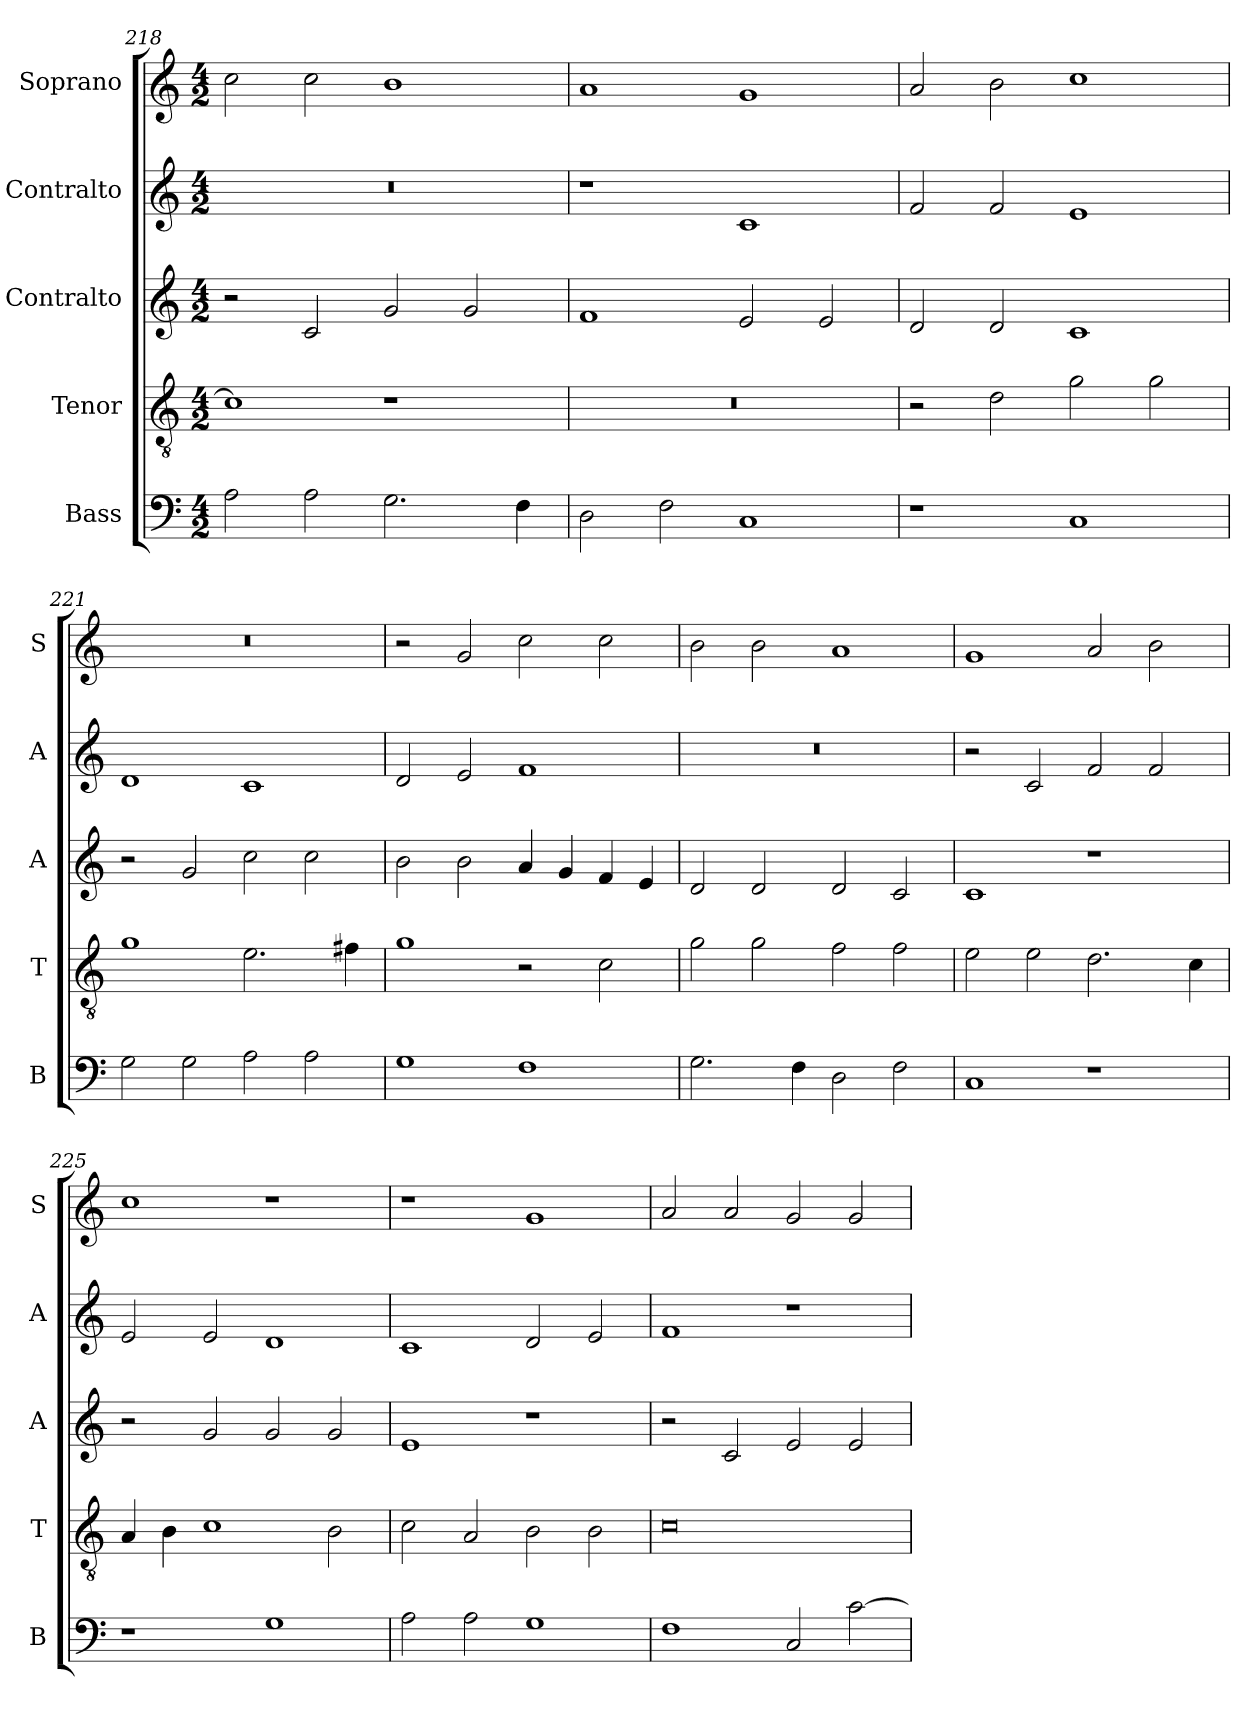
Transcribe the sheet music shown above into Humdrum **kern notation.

**kern	**kern	**kern	**kern	**kern
*part5	*part4	*part3	*part2	*part1
*staff5	*staff4	*staff3	*staff2	*staff1
*I"Bass	*I"Tenor	*I"Contralto	*I"Contralto	*I"Soprano
*I'B	*I'T	*I'A	*I'A	*I'S
*clefF4	*clefGv2	*clefG2	*clefG2	*clefG2
*k[]	*k[]	*k[]	*k[]	*k[]
*G:mix	*G:mix	*G:mix	*G:mix	*G:mix
*M4/2	*M4/2	*M4/2	*M4/2	*M4/2
=218	=218	=218	=218	=218
2A	1c]	2r	0r	2cc
2A	.	2c	.	2cc
2.G	1r	2g	.	1b
.	.	2g	.	.
4F	.	.	.	.
=219	=219	=219	=219	=219
2D	0r	1f	1r	1a
2F	.	.	.	.
1C	.	2e	1c	1g
.	.	2e	.	.
=220	=220	=220	=220	=220
1r	2r	2d	2f	2a
.	2d	2d	2f	2b
1C	2g	1c	1e	1cc
.	2g	.	.	.
=221	=221	=221	=221	=221
2G	1g	2r	1d	0r
2G	.	2g	.	.
2A	2.e	2cc	1c	.
2A	.	2cc	.	.
.	4f#X	.	.	.
=222	=222	=222	=222	=222
1G	1g	2b	2d	2r
.	.	2b	2e	2g
1F	2r	4a	1f	2cc
.	.	4g	.	.
.	2c	4f	.	2cc
.	.	4e	.	.
=223	=223	=223	=223	=223
2.G	2g	2d	0r	2b
.	2g	2d	.	2b
4F	.	.	.	.
2D	2f	2d	.	1a
2F	2f	2c	.	.
=224	=224	=224	=224	=224
1C	2e	1c	2r	1g
.	2e	.	2c	.
1r	2.d	1r	2f	2a
.	.	.	2f	2b
.	4c	.	.	.
=225	=225	=225	=225	=225
1r	4A	2r	2e	1cc
.	4B	.	.	.
.	1c	2g	2e	.
1G	.	2g	1d	1r
.	2B	2g	.	.
=226	=226	=226	=226	=226
2A	2c	1e	1c	1r
2A	2A	.	.	.
1G	2B	1r	2d	1g
.	2B	.	2e	.
=227	=227	=227	=227	=227
1F	0c	2r	1f	2a
.	.	2c	.	2a
2C	.	2e	1r	2g
[2c	.	2e	.	2g
=	=	=	=	=
*-	*-	*-	*-	*-
